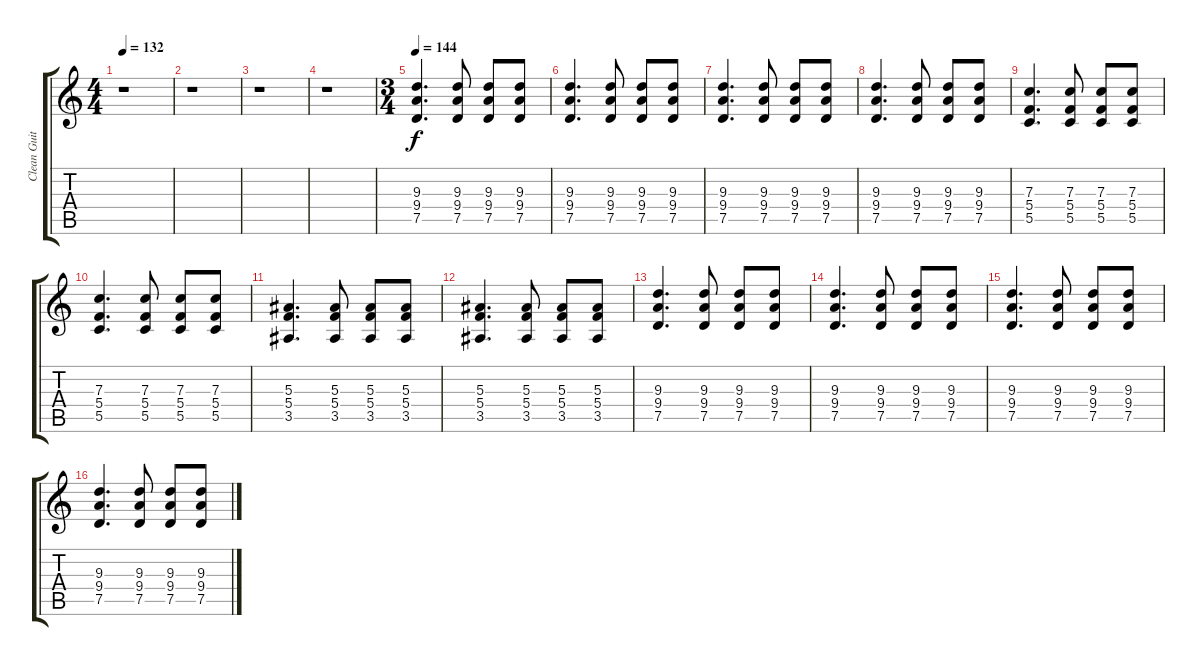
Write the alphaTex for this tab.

\track ("Clean Guitar" "Clean Guit") {instrument electricguitarjazz}
\staff {score tabs}
\tuning (D4 A3 F3 C3 G2 C2) {hide}
\ts (4 4)
\tempo 132
\clef g2
\ks c
r.1{dy f} |
r.1 |
r.1 |
r.1 |
\ts (3 4)
\tempo 144
(9.3 9.4 7.5).4{d} (9.3 9.4 7.5).8 (9.3 9.4 7.5).8 (9.3 9.4 7.5).8 |
(9.3 9.4 7.5).4{d} (9.3 9.4 7.5).8 (9.3 9.4 7.5).8 (9.3 9.4 7.5).8 |
(9.3 9.4 7.5).4{d} (9.3 9.4 7.5).8 (9.3 9.4 7.5).8 (9.3 9.4 7.5).8 |
(9.3 9.4 7.5).4{d} (9.3 9.4 7.5).8 (9.3 9.4 7.5).8 (9.3 9.4 7.5).8 |
(7.3 5.4 5.5).4{d} (7.3 5.4 5.5).8 (7.3 5.4 5.5).8 (7.3 5.4 5.5).8 |
(7.3 5.4 5.5).4{d} (7.3 5.4 5.5).8 (7.3 5.4 5.5).8 (7.3 5.4 5.5).8 |
(5.3 5.4 3.5).4{d} (5.3 5.4 3.5).8 (5.3 5.4 3.5).8 (5.3 5.4 3.5).8 |
(5.3 5.4 3.5).4{d} (5.3 5.4 3.5).8 (5.3 5.4 3.5).8 (5.3 5.4 3.5).8 |
(9.3 9.4 7.5).4{d} (9.3 9.4 7.5).8 (9.3 9.4 7.5).8 (9.3 9.4 7.5).8 |
(9.3 9.4 7.5).4{d} (9.3 9.4 7.5).8 (9.3 9.4 7.5).8 (9.3 9.4 7.5).8 |
(9.3 9.4 7.5).4{d} (9.3 9.4 7.5).8 (9.3 9.4 7.5).8 (9.3 9.4 7.5).8 |
(9.3 9.4 7.5).4{d} (9.3 9.4 7.5).8 (9.3 9.4 7.5).8 (9.3 9.4 7.5).8
